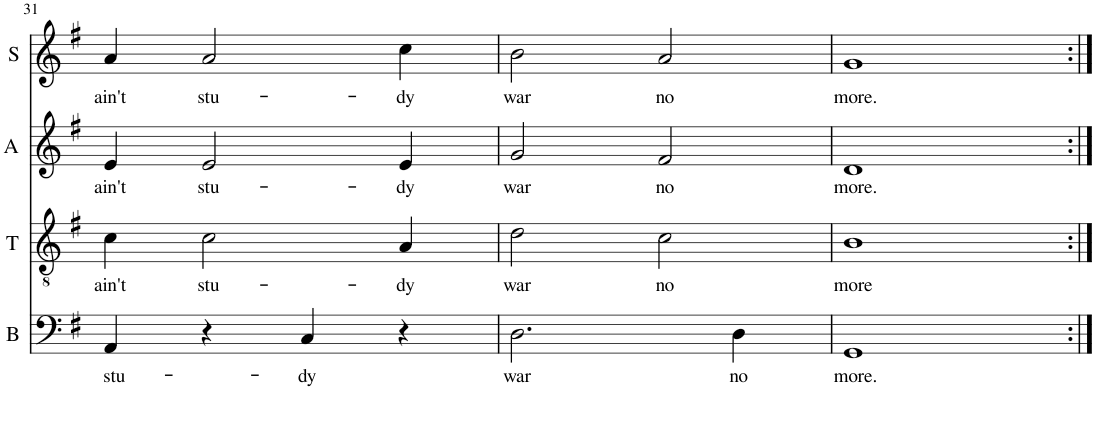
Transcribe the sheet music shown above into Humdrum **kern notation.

**kern	**text	**kern	**text	**kern	**text	**kern	**text
*part4	*part4	*part3	*part3	*part2	*part2	*part1	*part1
*staff4	*staff4	*staff3	*staff3	*staff2	*staff2	*staff1	*staff1
*I"B	*	*I"T	*	*I"A	*	*I"S	*
*I'B	*	*I'T	*	*I'A	*	*I'S	*
!!LO:PB:g=z
*clefF4	*	*clefGv2	*	*clefG2	*	*clefG2	*
*k[f#]	*	*k[f#]	*	*k[f#]	*	*k[f#]	*
*M4/4	*	*M4/4	*	*M4/4	*	*M4/4	*
*met(c)	*	*met(c)	*	*met(c)	*	*met(c)	*
=31	=31	=31	=31	=31	=31	=31	=31
!	!LO:LY:b	!	!LO:LY:b	!	!LO:LY:b	!	!LO:LY:b
4AA/	stu-	4c\	ain't	4e/	ain't	4a/	ain't
!	!	!	!LO:LY:b	!	!LO:LY:b	!	!LO:LY:b
4r	.	2c\	stu-	2e/	stu-	2a/	stu-
!	!LO:LY:b	!	!	!	!	!	!
4C/	-dy	.	.	.	.	.	.
!	!	!	!LO:LY:b	!	!LO:LY:b	!	!LO:LY:b
4r	.	4A/	-dy	4e/	-dy	4cc\	-dy
=32	=32	=32	=32	=32	=32	=32	=32
!	!LO:LY:b	!	!LO:LY:b	!	!LO:LY:b	!	!LO:LY:b
2.D\	war	2d\	war	2g/	war	2b\	war
!	!	!	!LO:LY:b	!	!LO:LY:b	!	!LO:LY:b
.	.	2c\	no	2f#/	no	2a/	no
!	!LO:LY:b	!	!	!	!	!	!
4D\	no	.	.	.	.	.	.
=33	=33	=33	=33	=33	=33	=33	=33
!	!LO:LY:b	!	!LO:LY:b	!	!LO:LY:b	!	!LO:LY:b
1GG	more.	1B	more	1d	more.	1g	more.
=:|!	=:|!	=:|!	=:|!	=:|!	=:|!	=:|!	=:|!
*-	*-	*-	*-	*-	*-	*-	*-
